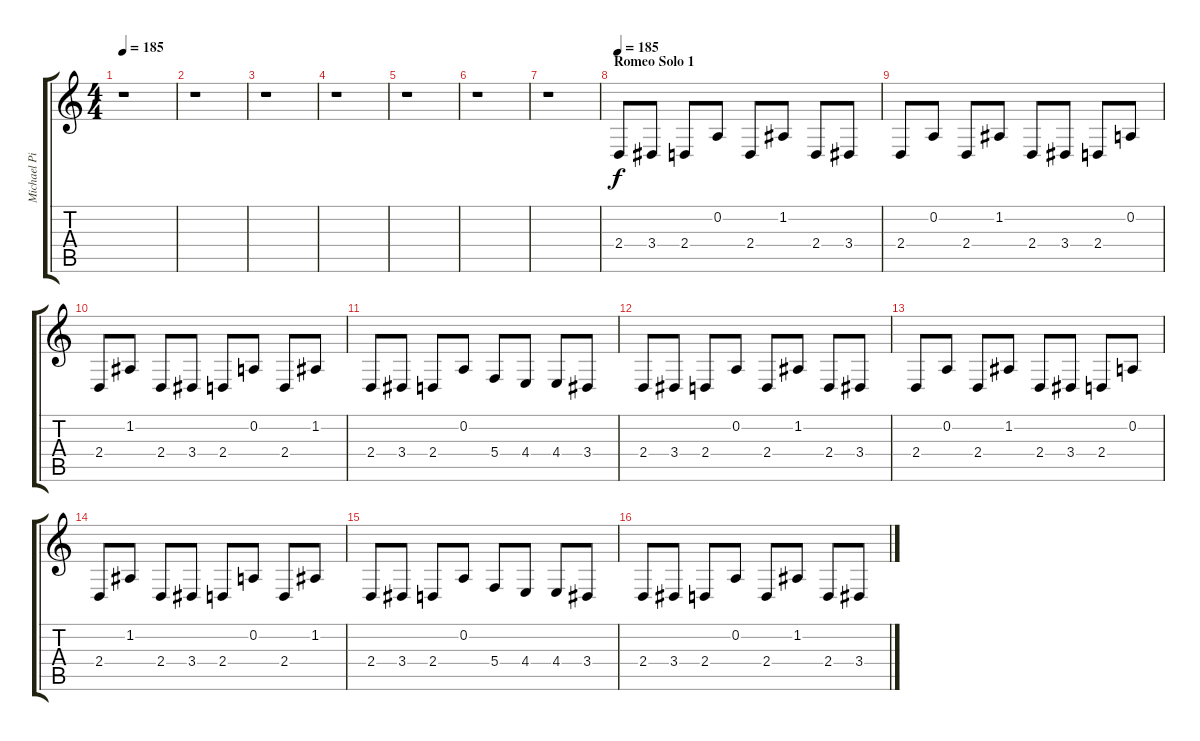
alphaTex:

\track ("Michael Pinella Piano" "Michael Pi") {instrument acousticgrandpiano}
\staff {score tabs}
\tuning (D4 A3 F3 C3 G2 D2) {hide}
\ts (4 4)
\tempo 185
\clef g2
\ks c
r.1{dy f} |
r.1 |
r.1 |
r.1 |
r.1 |
r.1 |
r.1 |
\section ("" "Romeo Solo 1")
\tempo 185
2.4.8{instrument acousticgrandpiano} 3.4.8 2.4.8 0.2.8 2.4.8 1.2.8 2.4.8 3.4.8 |
2.4.8 0.2.8 2.4.8 1.2.8 2.4.8 3.4.8 2.4.8 0.2.8 |
2.4.8 1.2.8 2.4.8 3.4.8 2.4.8 0.2.8 2.4.8 1.2.8 |
2.4.8 3.4.8 2.4.8 0.2.8 5.4.8 4.4.8 4.4.8 3.4.8 |
2.4.8 3.4.8 2.4.8 0.2.8 2.4.8 1.2.8 2.4.8 3.4.8 |
2.4.8 0.2.8 2.4.8 1.2.8 2.4.8 3.4.8 2.4.8 0.2.8 |
2.4.8 1.2.8 2.4.8 3.4.8 2.4.8 0.2.8 2.4.8 1.2.8 |
2.4.8 3.4.8 2.4.8 0.2.8 5.4.8 4.4.8 4.4.8 3.4.8 |
2.4.8 3.4.8 2.4.8 0.2.8 2.4.8 1.2.8 2.4.8 3.4.8
